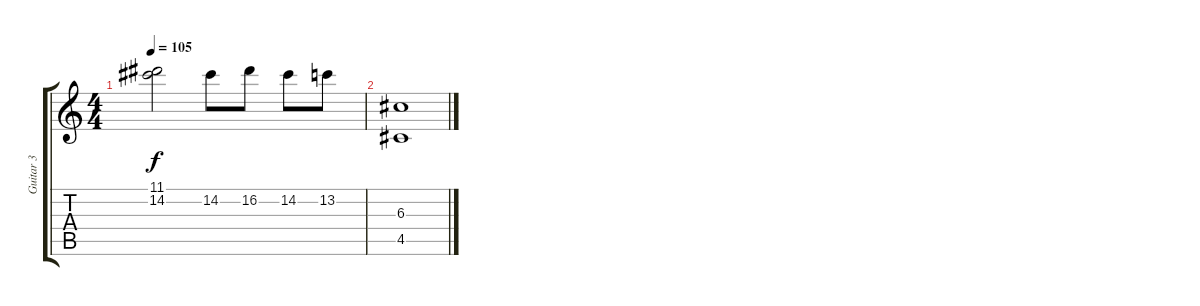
\track ("Guitar 3" "Guitar 3") {instrument distortionguitar}
\staff {score tabs}
\tuning (E4 B3 G3 D3 A2 E2) {hide}
\ts (4 4)
\tempo 105
\clef g2
\ks c
(11.1 14.2).2{dy f} 14.2.8 16.2.8 14.2.8 13.2.8 |
(6.3 4.5).1
